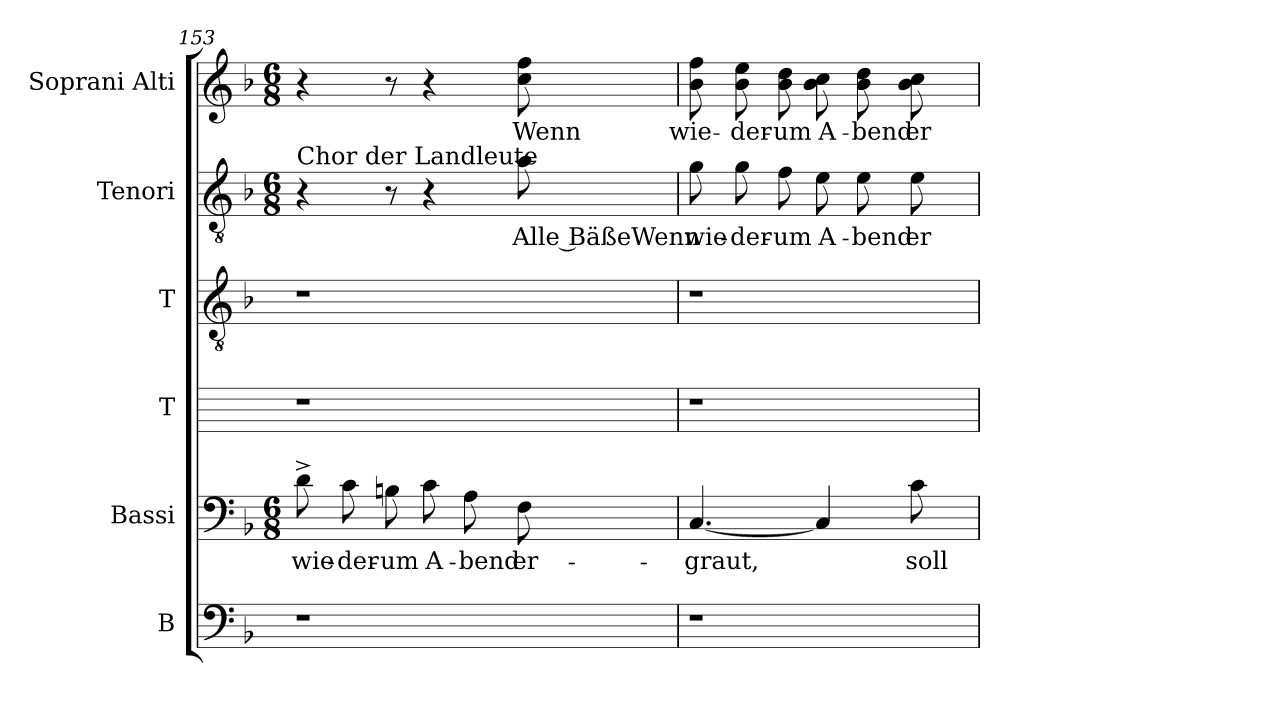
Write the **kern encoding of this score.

**kern	**kern	**text	**kern	**kern	**kern	**text	**kern	**text
*part6	*part5	*part5	*part4	*part3	*part2	*part2	*part1	*part1
*staff6	*staff5	*staff5	*staff4	*staff3	*staff2	*staff2	*staff1	*staff1
*I"B	*I"Bassi	*	*I"T	*I"T	*I"Tenori	*	*I"Soprani  Alti	*
*I'B	*I'B	*	*I'T	*I'T	*I'T	*	*I'S  A	*
!!LO:LB:g=z
*clefF4	*clefF4	*	*	*clefGv2	*clefGv2	*	*clefG2	*
*k[b-]	*k[b-]	*	*	*k[b-]	*k[b-]	*	*k[b-]	*
*F:	*F:	*	*	*F:	*F:	*	*F:	*
*	*M6/8	*	*	*	*M6/8	*	*M6/8	*
=153	=153	=153	=153	=153	=153	=153	=153	=153
!	!	!	!	!	!LO:TX:a:t=Chor der Landleute	!	!	!
!	!	!LO:LY:b	!	!	!	!	!	!
1r	8d^>\	wie-	1r	1r	4r	.	4r	.
!	!	!LO:LY:b:cj	!	!	!	!	!	!
.	8c\	-der-	.	.	.	.	.	.
!	!	!LO:LY:b:rj	!	!	!	!	!	!
.	8Bn\	-um	.	.	8r	.	8r	.
!	!	!LO:LY:b	!	!	!	!	!	!
.	8c\	A-	.	.	4r	.	4r	.
!	!	!LO:LY:b:cj	!	!	!	!	!	!
.	8A\	-bend	.	.	.	.	.	.
!	!	!LO:LY:b:cj	!	!	!	!LO:LY:b:rj	!	!LO:LY:b:cj
.	8F\	er-	.	.	8a\	Alle BäßeWenn	8ff\ 8cc\	Wenn
.	4ryy	.	.	.	4ryy	.	4ryy	.
=154	=154	=154	=154	=154	=154	=154	=154	=154
!	!	!LO:LY:b:cj	!	!	!	!LO:LY:b	!	!LO:LY:b
1r	[<4.C/	-graut,	1r	1r	8g\	wie-	8ff\ 8b-\	wie-
!	!	!	!	!	!	!LO:LY:b:cj	!	!LO:LY:b:cj
.	.	.	.	.	8g\	-der-	8ee\ 8b-\	-der-
!	!	!	!	!	!	!LO:LY:b:rj	!	!LO:LY:b:rj
.	.	.	.	.	8f\	-um	8dd\ 8b-\	-um
!	!	!	!	!	!	!LO:LY:b	!	!LO:LY:b
.	4C/]	.	.	.	8e\	A-	8b-\ 8cc\	A-
!	!	!	!	!	!	!LO:LY:b:cj	!	!LO:LY:b:cj
.	.	.	.	.	8e\	-bend	8dd\ 8b-\	-bend
!	!	!LO:LY:b:cj	!	!	!	!LO:LY:b:cj	!	!LO:LY:b:cj
.	8c\	soll	.	.	8e\	er-	8b-\ 8cc\	er-
.	4ryy	.	.	.	4ryy	.	4ryy	.
=	=	=	=	=	=	=	=	=
*-	*-	*-	*-	*-	*-	*-	*-	*-
